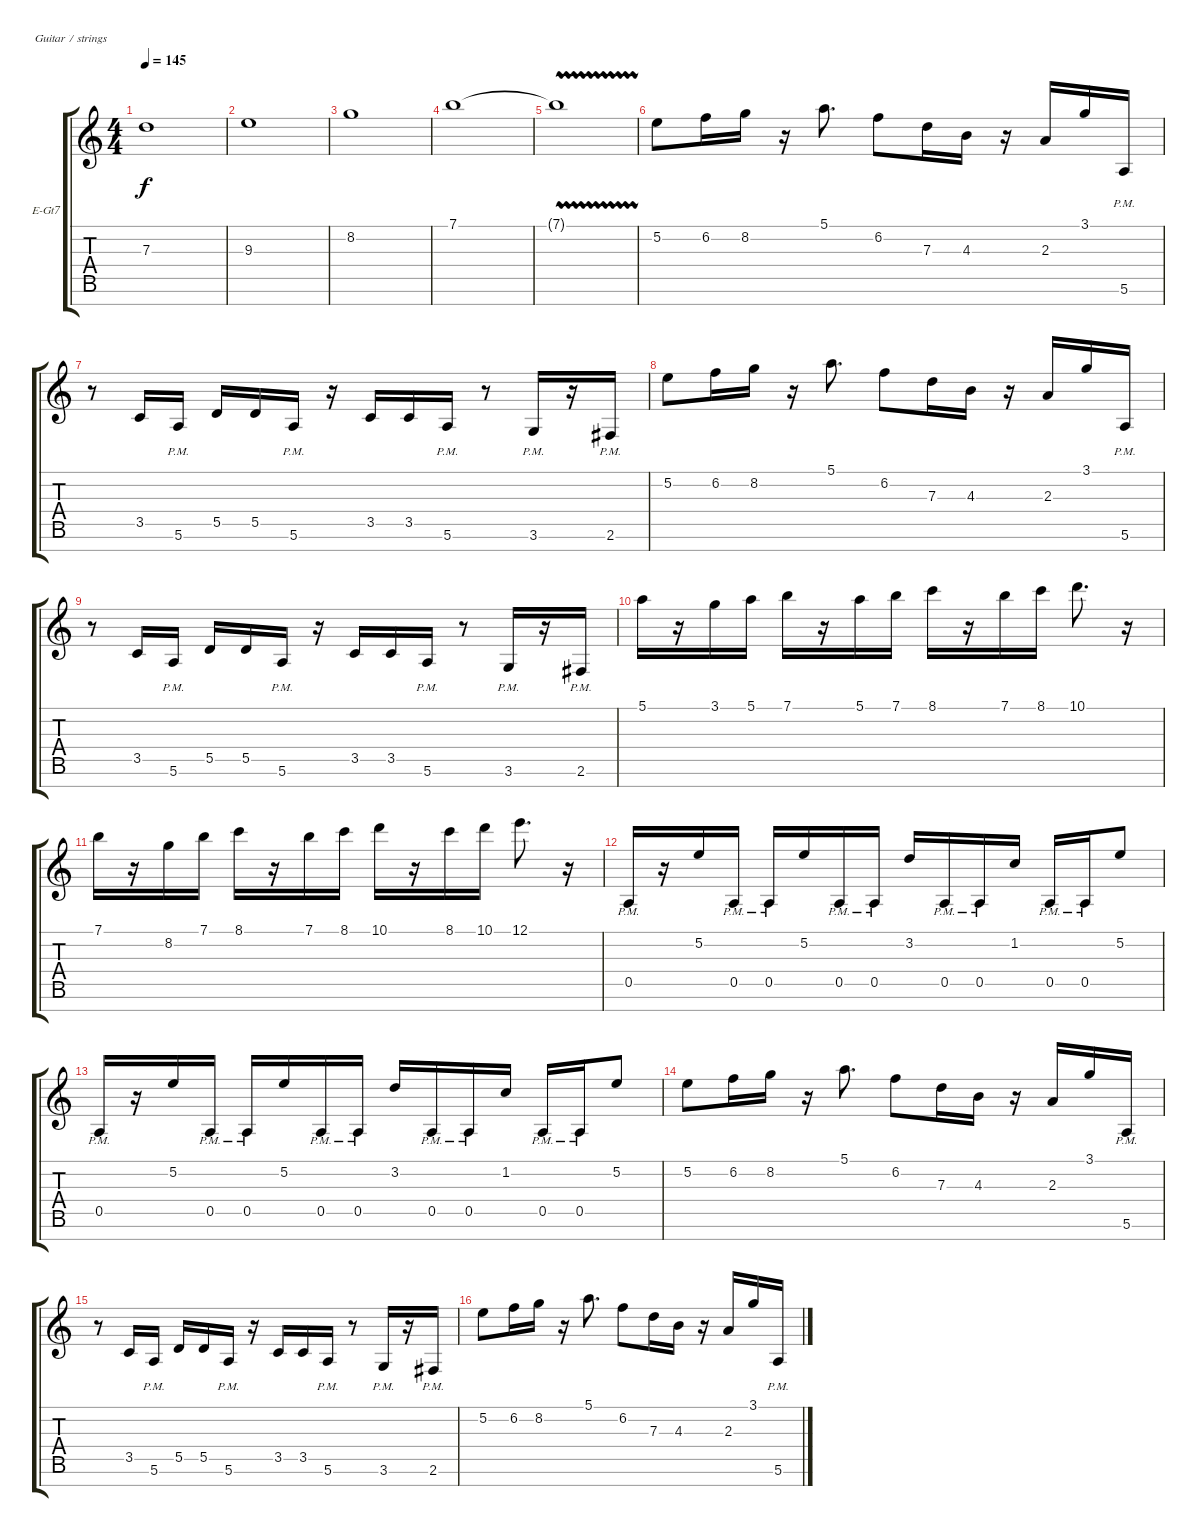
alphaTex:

\defaultSystemsLayout 4
\bracketExtendMode groupsimilarinstruments
\firstSystemTrackNameOrientation horizontal
\otherSystemsTrackNameOrientation horizontal
\track ("Electric Guitar" "E-Gt7") {instrument overdrivenguitar}
\staff {score tabs}
\tuning (E4 B3 G3 D3 A2 E2 B1)
\ts (4 4)
\tempo 145
\clef g2
\ks c
7.3.1{dy f} |
9.3.1 |
8.2.1 |
7.1.1 |
7.1{vw t}.1 |
5.2.8 6.2.16 8.2.16 r.16 5.1.8{d} 6.2.8 7.3.16 4.3.16 r.16 2.3.16 3.1.16 5.6{pm}.16 |
r.8 3.5.16 5.6{pm}.16 5.5.16 5.5.16 5.6{pm}.16 r.16 3.5.16 3.5.16 5.6{pm}.16 r.8 3.6{pm}.16 r.16 2.6{pm}.16 |
5.2.8 6.2.16 8.2.16 r.16 5.1.8{d} 6.2.8 7.3.16 4.3.16 r.16 2.3.16 3.1.16 5.6{pm}.16 |
r.8 3.5.16 5.6{pm}.16 5.5.16 5.5.16 5.6{pm}.16 r.16 3.5.16 3.5.16 5.6{pm}.16 r.8 3.6{pm}.16 r.16 2.6{pm}.16 |
5.1.16 r.16 3.1.16 5.1.16 7.1.16 r.16 5.1.16 7.1.16 8.1.16 r.16 7.1.16 8.1.16 10.1.8{d} r.16 |
7.1.16 r.16 8.2.16 7.1.16 8.1.16 r.16 7.1.16 8.1.16 10.1.16 r.16 8.1.16 10.1.16 12.1.8{d} r.16 |
0.5{pm}.16 r.16 5.2.16 0.5{pm}.16 0.5{pm}.16 5.2.16 0.5{pm}.16 0.5{pm}.16 3.2.16 0.5{pm}.16 0.5{pm}.16 1.2.16 0.5{pm}.16 0.5{pm}.16 5.2.8 |
0.5{pm}.16 r.16 5.2.16 0.5{pm}.16 0.5{pm}.16 5.2.16 0.5{pm}.16 0.5{pm}.16 3.2.16 0.5{pm}.16 0.5{pm}.16 1.2.16 0.5{pm}.16 0.5{pm}.16 5.2.8 |
5.2.8 6.2.16 8.2.16 r.16 5.1.8{d} 6.2.8 7.3.16 4.3.16 r.16 2.3.16 3.1.16 5.6{pm}.16 |
r.8 3.5.16 5.6{pm}.16 5.5.16 5.5.16 5.6{pm}.16 r.16 3.5.16 3.5.16 5.6{pm}.16 r.8 3.6{pm}.16 r.16 2.6{pm}.16 |
5.2.8 6.2.16 8.2.16 r.16 5.1.8{d} 6.2.8 7.3.16 4.3.16 r.16 2.3.16 3.1.16 5.6{pm}.16
